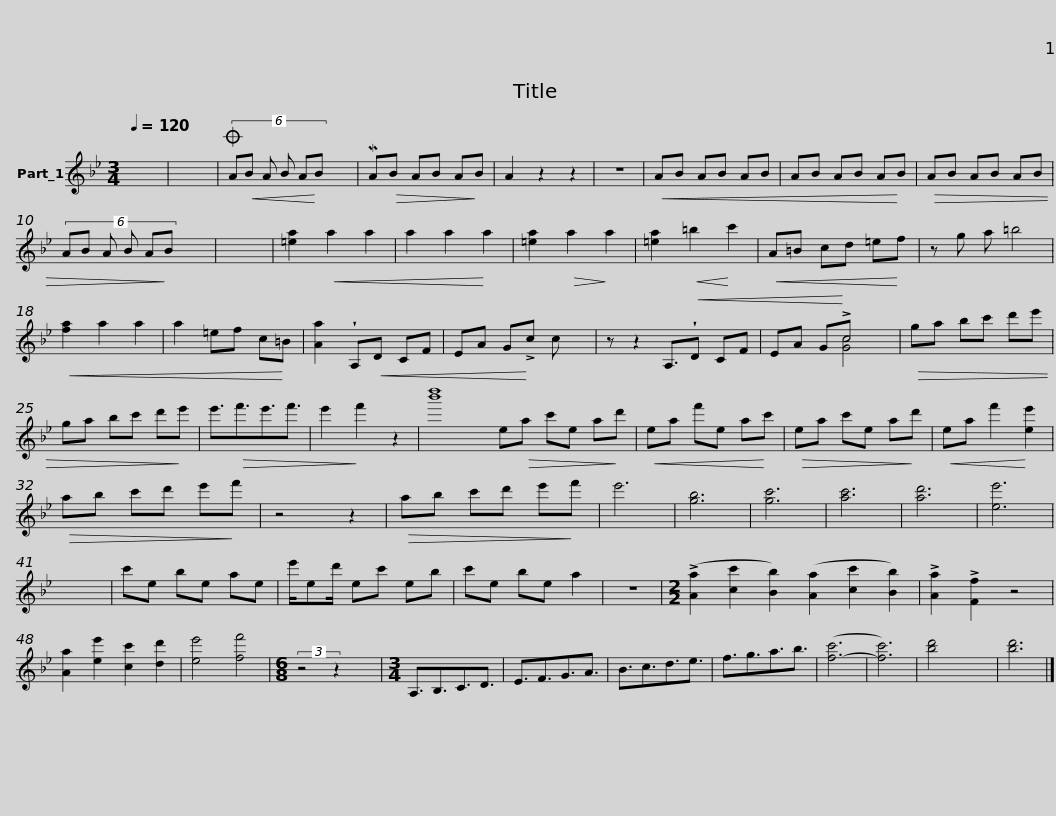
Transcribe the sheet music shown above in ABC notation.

X:1
%%score ( 1 2 )
L:1/8
Q:1/4=120
M:3/4
I:linebreak $
K:Bb
V:1 treble
V:2 treble
V:1
 x6 | x6 |O (6:4:6A!<(!B A B A!<)!B x2 | MA!>(!B AB A!>)!B | A2 z2 z2 | %5
 z6 |!<(! AB AB AB | AB AB A!<)!B |$!>(! AB AB AB | (6:4:6AB A B A!>)!B x2 | %10
 x6 | [=ea]2!<(! a2 a2 | a2 a2!<)! a2 | [=ea]2!>(! a2!>)! a2 | [=ea]2!<(! =b2!<)! c'2 | %15
!<(! A=B cd =e!<)!f |$ z g a =b4 |!<(! [fa]2 a2 a2 | a2 =ef c!<)!=B | [Aa]2 !wedge!A,!<(!D CF | %20
 EA G!<)!!>!c c x |$ z z2 A,3/2!<(!!wedge!D CF | EA G!<)!!>!c x3 |!>(! ga bc' d'e' | ga bc' d'!>)!e' | %25
 e'3/2!>(!f'3/2e'3/2f'3/2 | e'2!>)! f'2 z2 |$ [b'd'']8 e!>(!a c'e a!>)!d' |!<(! ea f'e a!<)!c' |!>(! ea c'e a!>)!d' | %30
!<(! ea f'2!<)! [ee']2 |!>(! ab c'd' e'!>)!f' | z4 z2 |!>(! ab c'd' e'!>)!f' | e'6 |$ %35
 [gb]6 | [gc']6 | [ac']6 | [ad']6 | [ee']6 | %40
 x6 | c'e be ae | e'/ed'/ ec' eb | c'e be a2 | z6 |$ %45
[M:2/2] (!>![Aa]2 [cc']2 [Bb]2) ([Aa]2 [cc']2 [Bb]2) | !>![Aa]2 !>![Ff]2 z4 | [Aa]2 [ee']2 [cc']2 [dd']2 | [ee']4 [ff']4 |[M:6/8] (3:2:2z4 z2 x2 |$ %50
[M:3/4] A,3/2B,3/2C3/2D3/2 | E3/2F3/2G3/2A3/2 | B3/2c3/2d3/2e3/2 | f3/2g3/2a3/2b3/2 | ([f-c']6 | %55
 [fc']6) | [b-d']4 x2 | [bd']6 |] %58
V:2
 x6 | x6 | x6 | x6 | x6 | %5
 x6 | x6 | x6 |$ x6 | x6 | %10
 x6 | x6 | x6 | x6 | x6 | %15
 x6 |$ x7 | x6 | x6 | x6 | %20
 x6 |$ x15/2 | x3 [Gc]4 | x6 | x6 | %25
 x6 | x6 |$ x14 | x6 | x6 | %30
 x6 | x6 | x6 | x6 | x6 |$ %35
 x6 | x6 | x6 | x6 | x6 | %40
 x6 | x6 | x6 | x6 | x6 |$ %45
[M:2/2] x12 | x8 | x8 | x8 |[M:6/8] x6 |$ %50
[M:3/4] x6 | x6 | x6 | x6 | x6 | %55
 x6 | x6 | x6 |] %58
